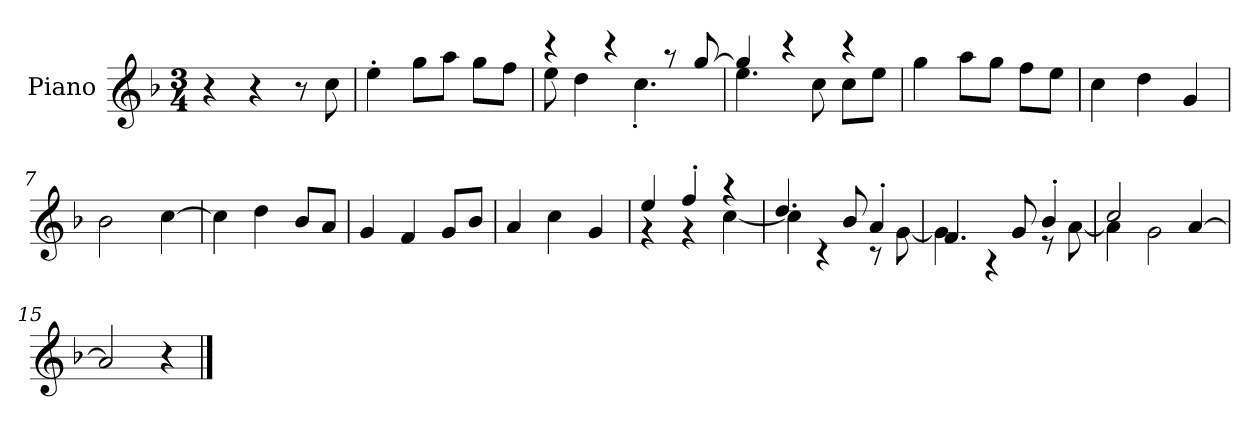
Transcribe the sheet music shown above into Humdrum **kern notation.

**kern
*part1
*staff1
*I"Piano
*I'P-no
*clefG2
*k[b-]
*M3/4
*MM178
=1
4r
4r
8r
8cc\
=2
4ee'\
8gg\L
8aa\J
8gg\L
8ff\J
=3
*^
4r	8ee\
.	4dd\
4r	.
.	4.cc'\
8r	.
[8gg/	.
=4	=4
4gg/]	4.ee\
4r	.
.	8cc\
4r	8cc\L
.	8ee\J
*v	*v
=5
4gg\
8aa\L
8gg\J
8ff\L
8ee\J
=6
4cc\
4dd\
4g/
=7
2b-\
[4cc\
=8
4cc\]
4dd\
8b-/L
8a/J
!!LO:LB:g=z
=9
4g/
4f/
8g/L
8b-/J
=10
4a/
4cc\
4g/
=11
*^
4ee/	4r
4ff'/	4r
4r	[4cc\
=12	=12
4.dd/	4cc\]
.	4r
8b-/	.
4a'/	8r
.	[8g\
=13	=13
4.f/	4g\]
.	4r
8g/	.
4b-'/	8r
.	[8a\
=14	=14
2cc/	4a\]
.	2g\
[4a/	.
*v	*v
=15
2a/]
4r
==
*-
